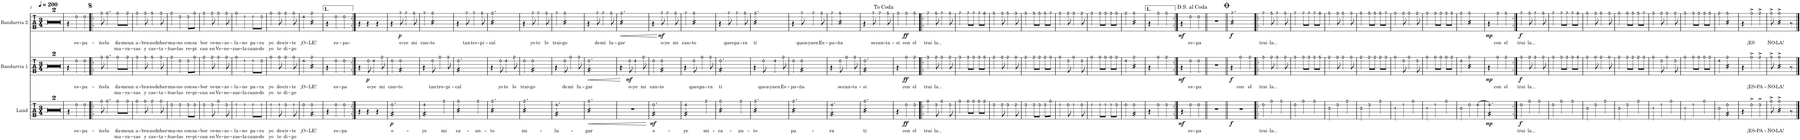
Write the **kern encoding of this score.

**kern	**text	**text	**dynam	**kern	**text	**text	**dynam	**kern	**text	**text	**dynam
*part3	*part3	*part3	*part3	*part2	*part2	*part2	*part2	*part1	*part1	*part1	*part1
*staff3	*staff3	*staff3	*staff3	*staff2	*staff2	*staff2	*staff2	*staff1	*staff1	*staff1	*staff1
*I"Laúd	*	*	*	*I"Bandurria 1	*	*	*	*I"Bandurria 2	*	*	*
*stria6	*	*	*	*stria6	*	*	*	*stria6	*	*	*
*	*	*	*	*	*	*	*	*	*	*	*
*k[]	*	*	*	*k[]	*	*	*	*k[]	*	*	*
*M3/4	*	*	*	*M3/4	*	*	*	*M3/4	*	*	*
*MM200	*	*	*	*MM200	*	*	*	*MM200	*	*	*
=1	=1	=1	=1	=1	=1	=1	=1	=1	=1	=1	=1
2.r	.	.	.	2.r	.	.	.	2.r	.	.	.
=2	=2	=2	=2	=2	=2	=2	=2	=2	=2	=2	=2
2.r	.	.	.	2.r	.	.	.	2.r	.	.	.
=3	=3	=3	=3	=3	=3	=3	=3	=3	=3	=3	=3
4r	.	.	.	4r	.	.	.	4r	.	.	.
!	!LO:LY:b	!	!	!	!LO:LY:b	!	!	!	!LO:LY:b	!	!
4e\	es-	.	.	4ee\	es-	.	.	4ee\	es-	.	.
!	!LO:LY:b	!	!	!	!LO:LY:b	!	!	!	!LO:LY:b	!	!
4e\	-pa-	.	.	4ee\	-pa-	.	.	4ee\	-pa-	.	.
=4!|:	=4!|:	=4!|:	=4!|:	=4!|:	=4!|:	=4!|:	=4!|:	=4!|:	=4!|:	=4!|:	=4!|:
!	!LO:LY:b	!	!	!	!LO:LY:b	!	!	!	!LO:LY:b	!	!
8a\	-ño-	.	.	8ccc\	-ño-	.	.	8ccc\	-ño-	.	.
!	!LO:LY:b	!	!	!	!LO:LY:b	!	!	!	!LO:LY:b	!	!
4.a\	-la	.	.	4.aa\	-la	.	.	4.aa\	-la	.	.
!	!LO:LY:b	!LO:LY:b	!	!	!LO:LY:b	!LO:LY:b	!	!	!LO:LY:b	!LO:LY:b	!
8a\L	da-	ma-	.	8aa\L	da-	ma-	.	8aa\L	da-	ma-	.
!	!LO:LY:b	!LO:LY:b	!	!	!LO:LY:b	!LO:LY:b	!	!	!LO:LY:b	!LO:LY:b	!
8a\J	-meun	-ra-	.	8bb\J	-meun	-ra-	.	8bb\J	-meun	-ra-	.
=5	=5	=5	=5	=5	=5	=5	=5	=5	=5	=5	=5
!	!LO:LY:b	!LO:LY:b	!	!	!LO:LY:b	!LO:LY:b	!	!	!LO:LY:b	!LO:LY:b	!
4a\	a-	-cas	.	4ccc\	a-	-cas	.	4ccc\	a-	-cas	.
!	!LO:LY:b	!LO:LY:b	!	!	!LO:LY:b	!LO:LY:b	!	!	!LO:LY:b	!LO:LY:b	!
8a\	-bra-	y	.	8ccc\	-bra-	y	.	8ccc\	-bra-	y	.
!	!LO:LY:b	!LO:LY:b	!	!	!LO:LY:b	!LO:LY:b	!	!	!LO:LY:b	!LO:LY:b	!
4b\	-zo	cas-	.	4ddd\	-zo	cas-	.	4ddd\	-zo	cas-	.
!	!LO:LY:b	!LO:LY:b	!	!	!LO:LY:b	!LO:LY:b	!	!	!LO:LY:b	!LO:LY:b	!
8a\	deher-	-ta-	.	8ccc\	deher-	-ta-	.	8ccc\	deher-	-ta-	.
=6	=6	=6	=6	=6	=6	=6	=6	=6	=6	=6	=6
!	!LO:LY:b	!LO:LY:b	!	!	!LO:LY:b	!LO:LY:b	!	!	!LO:LY:b	!LO:LY:b	!
4g\	-ma-	-ñue-	.	4bb\	-ma-	-ñue-	.	4bb\	-ma-	-ñue-	.
!	!LO:LY:b	!LO:LY:b	!	!	!LO:LY:b	!LO:LY:b	!	!	!LO:LY:b	!LO:LY:b	!
4g\	-no	-las	.	4gg\	-no	-las	.	4gg\	-no	-las	.
!	!LO:LY:b	!LO:LY:b	!	!	!LO:LY:b	!LO:LY:b	!	!	!LO:LY:b	!LO:LY:b	!
8g\L	con	re-	.	8gg\L	con	re-	.	8gg\L	con	re-	.
!	!LO:LY:b	!LO:LY:b	!	!	!LO:LY:b	!LO:LY:b	!	!	!LO:LY:b	!LO:LY:b	!
8g\J	sa-	-pi-	.	8aa\J	sa-	-pi-	.	8aa\J	sa	-pi	.
=7	=7	=7	=7	=7	=7	=7	=7	=7	=7	=7	=7
!	!LO:LY:b	!LO:LY:b	!	!	!LO:LY:b	!LO:LY:b	!	!	!LO:LY:b	!LO:LY:b	!
4g\	-bor	-can	.	4bb\	-bor	-can	.	4bb\	-bor	-can	.
!	!LO:LY:b	!LO:LY:b	!	!	!LO:LY:b	!LO:LY:b	!	!	!LO:LY:b	!LO:LY:b	!
8g\	ve-	en	.	8bb\	ve-	en	.	8bb\	ve-	en	.
!	!LO:LY:b	!LO:LY:b	!	!	!LO:LY:b	!LO:LY:b	!	!	!LO:LY:b	!LO:LY:b	!
4a\	-ne-	Ve-	.	4ccc\	-ne-	Ve-	.	4ccc\	-ne-	Ve-	.
!	!LO:LY:b	!LO:LY:b	!	!	!LO:LY:b	!LO:LY:b	!	!	!LO:LY:b	!LO:LY:b	!
8g\	-zo-	-ne-	.	8bb\	-zo-	-ne-	.	8bb\	-zo-	-ne-	.
=8	=8	=8	=8	=8	=8	=8	=8	=8	=8	=8	=8
!	!LO:LY:b	!LO:LY:b	!	!	!LO:LY:b	!LO:LY:b	!	!	!LO:LY:b	!LO:LY:b	!
4f\	-la-	-zue-	.	4aa\	-la-	-zue-	.	4aa\	-la-	-zue-	.
!	!LO:LY:b	!LO:LY:b	!	!	!LO:LY:b	!LO:LY:b	!	!	!LO:LY:b	!LO:LY:b	!
4f\	-no	-la	.	4ff\	-no	-la	.	4ff\	-no	-la	.
!	!LO:LY:b	!LO:LY:b	!	!	!LO:LY:b	!LO:LY:b	!	!	!LO:LY:b	!LO:LY:b	!
8f\L	pa-	cuan-	.	8ff\L	pa-	cuan-	.	8ff\L	pa-	cuan-	.
!	!LO:LY:b	!LO:LY:b	!	!	!LO:LY:b	!LO:LY:b	!	!	!LO:LY:b	!LO:LY:b	!
8f\J	-ra	-do	.	8gg\J	-ra	-do	.	8gg\J	-ra	-do	.
=9	=9	=9	=9	=9	=9	=9	=9	=9	=9	=9	=9
!	!LO:LY:b	!LO:LY:b	!	!	!LO:LY:b	!LO:LY:b	!	!	!LO:LY:b	!LO:LY:b	!
4f\	yo	yo	.	4aa\	yo	yo	.	4aa\	yo	yo	.
!	!LO:LY:b	!LO:LY:b	!	!	!LO:LY:b	!LO:LY:b	!	!	!LO:LY:b	!LO:LY:b	!
8f\	de-	te	.	8aa\	de-	te	.	8aa\	de-	te	.
!	!LO:LY:b	!LO:LY:b	!	!	!LO:LY:b	!LO:LY:b	!	!	!LO:LY:b	!LO:LY:b	!
4g\	-cir-	di-	.	4bb\	-cir-	di-	.	4bb\	-cir-	di-	.
!	!LO:LY:b	!LO:LY:b	!	!	!LO:LY:b	!LO:LY:b	!	!	!LO:LY:b	!LO:LY:b	!
8f\	-te	-go	.	8aa\	-te	-go	.	8aa\	-te	-go	.
=10	=10	=10	=10	=10	=10	=10	=10	=10	=10	=10	=10
!	!LO:LY:b	!	!	!	!LO:LY:b	!	!	!	!LO:LY:b	!	!
4e\	¡O-	.	.	4gg#X\	¡O-	.	.	4gg#X\	¡O-	.	.
!	!LO:LY:b	!	!	!	!LO:LY:b	!	!	!	!LO:LY:b	!	!
2e\	-LE!	.	.	2bb\	-LE!	.	.	2bb\	-LE!	.	.
=11	=11	=11	=11	=11	=11	=11	=11	=11	=11	=11	=11
4r	.	.	.	4r	.	.	.	4r	.	.	.
!	!LO:LY:b	!	!	!	!LO:LY:b	!	!	!	!LO:LY:b	!	!
4e\	es-	.	.	4ee\	es-	.	.	4ee\	es-	.	.
!	!LO:LY:b	!	!	!	!LO:LY:b	!	!	!	!LO:LY:b	!	!
4e\	-pa	.	.	4ee\	-pa	.	.	4ee\	-pa-	.	.
=12:|!	=12:|!	=12:|!	=12:|!	=12:|!	=12:|!	=12:|!	=12:|!	=12:|!	=12:|!	=12:|!	=12:|!
4r	.	.	.	4r	.	.	.	4r	.	.	.
!	!	!	!	!	!LO:LY:b	!	!LO:DY:b	!	!	!	!
4r	.	.	.	8ee\	o-	.	p	4r	.	.	.
!	!	!	!	!	!LO:LY:b	!	!	!	!	!	!
.	.	.	.	4gg#X\	-ye	.	.	.	.	.	.
4r	.	.	.	.	.	.	.	4r	.	.	.
!	!	!	!	!	!LO:LY:b	!	!	!	!	!	!
.	.	.	.	8bb\	mi	.	.	.	.	.	.
=13	=13	=13	=13	=13	=13	=13	=13	=13	=13	=13	=13
!	!LO:LY:b	!	!LO:DY:b	!	!LO:LY:b	!	!	!	!	!	!
2.e\	o-	.	p	4ee\	can-	.	.	4r	.	.	.
!	!	!	!	!	!LO:LY:b	!	!	!	!LO:LY:b	!	!LO:DY:b
.	.	.	.	2ee\	-to	.	.	8eee\	o-	.	p
!	!	!	!	!	!	!	!	!	!LO:LY:b	!	!
.	.	.	.	.	.	.	.	4eee\	-ye	.	.
!	!	!	!	!	!	!	!	!	!LO:LY:b	!	!
.	.	.	.	.	.	.	.	8ddd\	mi	.	.
=14	=14	=14	=14	=14	=14	=14	=14	=14	=14	=14	=14
!	!LO:LY:b	!	!	!	!	!	!	!	!LO:LY:b	!	!
2g#X\	-ye	.	.	4r	.	.	.	4eee\	can-	.	.
!	!	!	!	!	!LO:LY:b	!	!	!	!LO:LY:b	!	!
.	.	.	.	8ee\	tan	.	.	2ddd\	-to	.	.
!	!	!	!	!	!LO:LY:b	!	!	!	!	!	!
.	.	.	.	4aa\	tro-	.	.	.	.	.	.
!	!LO:LY:b	!	!	!	!	!	!	!	!	!	!
4b\	mi	.	.	.	.	.	.	.	.	.	.
!	!	!	!	!	!LO:LY:b	!	!	!	!	!	!
.	.	.	.	8ccc\	-pi-	.	.	.	.	.	.
=15	=15	=15	=15	=15	=15	=15	=15	=15	=15	=15	=15
!	!LO:LY:b	!	!	!	!LO:LY:b	!	!	!	!	!	!
2a\	ca-	.	.	2.ee\	-cal	.	.	4r	.	.	.
!	!	!	!	!	!	!	!	!	!LO:LY:b	!	!
.	.	.	.	.	.	.	.	8eee\	tan	.	.
!	!	!	!	!	!	!	!	!	!LO:LY:b	!	!
.	.	.	.	.	.	.	.	4eee\	tro-	.	.
!	!LO:LY:b	!	!	!	!	!	!	!	!	!	!
4b\	-an-	.	.	.	.	.	.	.	.	.	.
!	!	!	!	!	!	!	!	!	!LO:LY:b	!	!
.	.	.	.	.	.	.	.	8ddd\	-pi-	.	.
=16	=16	=16	=16	=16	=16	=16	=16	=16	=16	=16	=16
!	!LO:LY:b	!	!	!	!	!	!	!	!LO:LY:b	!	!
2.cc\	-to	.	.	4r	.	.	.	2.ccc\	-cal	.	.
!	!	!	!	!	!LO:LY:b	!	!	!	!	!	!
.	.	.	.	8ee\	yo	.	.	.	.	.	.
!	!	!	!	!	!LO:LY:b	!	!	!	!	!	!
.	.	.	.	4gg#X\	te	.	.	.	.	.	.
!	!	!	!	!	!LO:LY:b	!	!	!	!	!	!
.	.	.	.	8bb\	lo	.	.	.	.	.	.
=17	=17	=17	=17	=17	=17	=17	=17	=17	=17	=17	=17
!	!LO:LY:b	!	!	!	!LO:LY:b	!	!	!	!	!	!
2.b\	mi-	.	.	4ee\	trai-	.	.	4r	.	.	.
!	!	!	!	!	!LO:LY:b	!	!	!	!LO:LY:b	!	!
.	.	.	.	2ee\	-go	.	.	8eee\	yo	.	.
!	!	!	!	!	!	!	!	!	!LO:LY:b	!	!
.	.	.	.	.	.	.	.	4eee\	te	.	.
!	!	!	!	!	!	!	!	!	!LO:LY:b	!	!
.	.	.	.	.	.	.	.	8ddd\	lo	.	.
=18	=18	=18	=18	=18	=18	=18	=18	=18	=18	=18	=18
!	!LO:LY:b	!	!	!	!	!	!	!	!LO:LY:b	!	!
2.g#X\	-lu-	.	.	4r	.	.	.	4eee\	trai-	.	.
!	!	!	!	!	!LO:LY:b	!	!	!	!LO:LY:b	!	!
.	.	.	.	8ee\	de	.	.	2ddd\	-go	.	.
!	!	!	!	!	!LO:LY:b	!	!	!	!	!	!
.	.	.	.	4aa\	mi	.	.	.	.	.	.
!	!	!	!	!	!LO:LY:b	!	!	!	!	!	!
.	.	.	.	8ccc\	lu-	.	.	.	.	.	.
=19	=19	=19	=19	=19	=19	=19	=19	=19	=19	=19	=19
!	!LO:LY:b	!	!LO:HP:b	!	!LO:LY:b	!	!LO:HP:b	!	!	!	!
2.a\	-gar	.	<	2.ee\	-gar	.	<	4r	.	.	.
!	!	!	!	!	!	!	!	!	!LO:LY:b	!	!
.	.	.	.	.	.	.	.	8eee\	de	.	.
!	!	!	!	!	!	!	!	!	!LO:LY:b	!	!
.	.	.	.	.	.	.	.	4eee\	mi	.	.
!	!	!	!	!	!	!	!	!	!LO:LY:b	!	!
.	.	.	.	.	.	.	.	8ddd\	lu-	.	.
=20	=20	=20	=20	=20	=20	=20	=20	=20	=20	=20	=20
!	!	!	!	!	!	!	!	!	!LO:LY:b	!	!LO:HP:b
2.r	.	.	.	4r	.	.	.	2.ccc\	-gar	.	<
!	!	!	!	!	!LO:LY:b	!	!LO:DY:n=1:b	!	!	!	!
.	.	.	.	8ee\	o-	.	[ mf	.	.	.	.
!	!	!	!	!	!LO:LY:b	!	!	!	!	!	!
.	.	.	.	4gg#X\	-ye	.	.	.	.	.	.
!	!	!	!	!	!LO:LY:b	!	!	!	!	!	!
.	.	.	.	8bb\	mi	.	.	.	.	.	.
.	.	.	[	.	.	.	.	.	.	.	.
=21	=21	=21	=21	=21	=21	=21	=21	=21	=21	=21	=21
!	!LO:LY:b	!	!LO:DY:b	!	!LO:LY:b	!	!	!	!	!	!
2.e\	o-	.	mf	4ee\	can-	.	.	4r	.	.	.
!	!	!	!	!	!LO:LY:b	!	!	!	!LO:LY:b	!	!LO:DY:n=1:b
.	.	.	.	2ee\	-to	.	.	8eee\	o-	.	[ mf
!	!	!	!	!	!	!	!	!	!LO:LY:b	!	!
.	.	.	.	.	.	.	.	4eee\	-ye	.	.
!	!	!	!	!	!	!	!	!	!LO:LY:b	!	!
.	.	.	.	.	.	.	.	8ddd\	mi	.	.
=22	=22	=22	=22	=22	=22	=22	=22	=22	=22	=22	=22
!	!LO:LY:b	!	!	!	!	!	!	!	!LO:LY:b	!	!
2g#X\	-ye	.	.	4r	.	.	.	4eee\	can-	.	.
!	!	!	!	!	!LO:LY:b	!	!	!	!LO:LY:b	!	!
.	.	.	.	8ee\	ques	.	.	2ddd\	-to	.	.
!	!	!	!	!	!LO:LY:b	!	!	!	!	!	!
.	.	.	.	4aa\	pa-	.	.	.	.	.	.
!	!LO:LY:b	!	!	!	!	!	!	!	!	!	!
4b\	mi-	.	.	.	.	.	.	.	.	.	.
!	!	!	!	!	!LO:LY:b	!	!	!	!	!	!
.	.	.	.	8ccc\	-ra	.	.	.	.	.	.
=23	=23	=23	=23	=23	=23	=23	=23	=23	=23	=23	=23
!	!LO:LY:b	!	!	!	!LO:LY:b	!	!	!	!	!	!
2a\	-ca-	.	.	2.ee\	tí	.	.	4r	.	.	.
!	!	!	!	!	!	!	!	!	!LO:LY:b	!	!
.	.	.	.	.	.	.	.	8eee\	ques	.	.
!	!	!	!	!	!	!	!	!	!LO:LY:b	!	!
.	.	.	.	.	.	.	.	4eee\	pa-	.	.
!	!LO:LY:b	!	!	!	!	!	!	!	!	!	!
4b\	-an-	.	.	.	.	.	.	.	.	.	.
!	!	!	!	!	!	!	!	!	!LO:LY:b	!	!
.	.	.	.	.	.	.	.	8ddd\	-ra	.	.
=24	=24	=24	=24	=24	=24	=24	=24	=24	=24	=24	=24
!	!LO:LY:b	!	!	!	!	!	!	!	!LO:LY:b	!	!
2.cc\	-to	.	.	4r	.	.	.	2.ccc\	tí	.	.
!	!	!	!	!	!LO:LY:b	!	!	!	!	!	!
.	.	.	.	8ee\	quea-	.	.	.	.	.	.
!	!	!	!	!	!LO:LY:b	!	!	!	!	!	!
.	.	.	.	4gg#X\	-yaen	.	.	.	.	.	.
!	!	!	!	!	!LO:LY:b	!	!	!	!	!	!
.	.	.	.	8bb\	Es-	.	.	.	.	.	.
=25	=25	=25	=25	=25	=25	=25	=25	=25	=25	=25	=25
!	!LO:LY:b	!	!	!	!LO:LY:b	!	!	!	!	!	!
2.b\	pa-	.	.	4ee\	-pa-	.	.	4r	.	.	.
!	!	!	!	!	!LO:LY:b	!	!	!	!LO:LY:b	!	!
.	.	.	.	2ee\	-ña	.	.	8eee\	quea-	.	.
!	!	!	!	!	!	!	!	!	!LO:LY:b	!	!
.	.	.	.	.	.	.	.	4eee\	-yaen	.	.
!	!	!	!	!	!	!	!	!	!LO:LY:b	!	!
.	.	.	.	.	.	.	.	8ddd\	Es-	.	.
=26	=26	=26	=26	=26	=26	=26	=26	=26	=26	=26	=26
!	!LO:LY:b	!	!	!	!	!	!	!	!LO:LY:b	!	!
2.g#X\	-ra	.	.	4r	.	.	.	4eee\	-pa-	.	.
!	!	!	!	!	!LO:LY:b	!	!	!	!LO:LY:b	!	!
.	.	.	.	8ee\	se	.	.	2ddd\	-ña	.	.
!	!	!	!	!	!LO:LY:b	!	!	!	!	!	!
.	.	.	.	4aa\	can-	.	.	.	.	.	.
!	!	!	!	!	!LO:LY:b	!	!	!	!	!	!
.	.	.	.	8ccc\	-ta-	.	.	.	.	.	.
=27	=27	=27	=27	=27	=27	=27	=27	=27	=27	=27	=27
!	!LO:LY:b	!	!	!	!LO:LY:b	!	!	!	!	!	!
2.a\	tí	.	.	2.ee\	-sí	.	.	4r	.	.	.
!	!	!	!	!	!	!	!	!	!LO:LY:b	!	!
.	.	.	.	.	.	.	.	8eee\	se	.	.
!	!	!	!	!	!	!	!	!	!LO:LY:b	!	!
.	.	.	.	.	.	.	.	4eee\	can-	.	.
!	!	!	!	!	!	!	!	!	!LO:LY:b	!	!
.	.	.	.	.	.	.	.	8ddd\	-ta-	.	.
=28	=28	=28	=28	=28	=28	=28	=28	=28	=28	=28	=28
!	!	!	!	!	!	!	!	!	!LO:LY:b	!	!
4r	.	.	.	4r	.	.	.	4ccc\	-sí	.	.
!	!LO:LY:b	!	!LO:DY:b	!	!LO:LY:b	!	!LO:DY:b	!	!LO:LY:b	!	!LO:DY:b
4e\	con	.	ff	4aa\	con	.	ff	4ccc\	con	.	ff
!	!LO:LY:b	!	!	!	!LO:LY:b	!	!	!	!LO:LY:b	!	!
4g\	el	.	.	4bb\	el	.	.	4ddd\	el	.	.
=29!|:	=29!|:	=29!|:	=29!|:	=29!|:	=29!|:	=29!|:	=29!|:	=29!|:	=29!|:	=29!|:	=29!|:
!	!LO:LY:b	!	!	!	!LO:LY:b	!	!	!	!LO:LY:b	!	!
4a\	trai	.	.	4ccc\	trai	.	.	4eee\	trai	.	.
!	!LO:LY:b	!	!	!	!LO:LY:b	!	!	!	!LO:LY:b	!	!
8g\	la...	.	.	8bb\	la...	.	.	8ddd\	la...	.	.
4a\	.	.	.	4ccc\	.	.	.	4eee\	.	.	.
8g\	.	.	.	8bb\	.	.	.	8ddd\	.	.	.
=30	=30	=30	=30	=30	=30	=30	=30	=30	=30	=30	=30
4a\	.	.	.	4ccc\	.	.	.	4eee\	.	.	.
8a\L	.	.	.	8ccc\L	.	.	.	8eee\L	.	.	.
8a\J	.	.	.	8ccc\J	.	.	.	8eee\J	.	.	.
8a\L	.	.	.	8ccc\L	.	.	.	8eee\L	.	.	.
8b\J	.	.	.	8ddd\J	.	.	.	8fff\J	.	.	.
=31	=31	=31	=31	=31	=31	=31	=31	=31	=31	=31	=31
4g\	.	.	.	4bb\	.	.	.	4ddd\	.	.	.
8f#X\	.	.	.	8aa\	.	.	.	8ccc\	.	.	.
4g\	.	.	.	4bb\	.	.	.	4ddd\	.	.	.
8f#\	.	.	.	8aa\	.	.	.	8ccc\	.	.	.
=32	=32	=32	=32	=32	=32	=32	=32	=32	=32	=32	=32
4g\	.	.	.	4bb\	.	.	.	4ddd\	.	.	.
8g\L	.	.	.	8bb\L	.	.	.	8ddd\L	.	.	.
8g\J	.	.	.	8bb\J	.	.	.	8ddd\J	.	.	.
8g\L	.	.	.	8bb\L	.	.	.	8ddd\L	.	.	.
8a\J	.	.	.	8ccc\J	.	.	.	8eee\J	.	.	.
=33	=33	=33	=33	=33	=33	=33	=33	=33	=33	=33	=33
4f\	.	.	.	4aa\	.	.	.	4ccc\	.	.	.
8e\	.	.	.	8gg\	.	.	.	8bb\	.	.	.
4f\	.	.	.	4aa\	.	.	.	4ccc\	.	.	.
8e\	.	.	.	8gg\	.	.	.	8bb\	.	.	.
=34	=34	=34	=34	=34	=34	=34	=34	=34	=34	=34	=34
4f\	.	.	.	4aa\	.	.	.	4ccc\	.	.	.
8f\L	.	.	.	8aa\L	.	.	.	8ccc\L	.	.	.
8f\J	.	.	.	8aa\J	.	.	.	8ccc\J	.	.	.
8f\L	.	.	.	8aa\L	.	.	.	8ccc\L	.	.	.
8g\J	.	.	.	8bb\J	.	.	.	8ddd\J	.	.	.
=35	=35	=35	=35	=35	=35	=35	=35	=35	=35	=35	=35
4e\	.	.	.	4gg#X\	.	.	.	4bb\	.	.	.
2e\	.	.	.	2bb\	.	.	.	2ddd\	.	.	.
=36	=36	=36	=36	=36	=36	=36	=36	=36	=36	=36	=36
4r	.	.	.	4r	.	.	.	4r	.	.	.
4e\	.	.	.	4aa\	.	.	.	4ccc\	.	.	.
4g\	.	.	.	4bb\	.	.	.	4ddd\	.	.	.
=37:|!	=37:|!	=37:|!	=37:|!	=37:|!	=37:|!	=37:|!	=37:|!	=37:|!	=37:|!	=37:|!	=37:|!
!	!	!	!LO:DY:b	!	!	!	!LO:DY:b	!	!	!	!LO:DY:b
4r	.	.	mf	4r	.	.	mf	4r	.	.	mf
!	!LO:LY:b	!	!	!	!LO:LY:b	!	!	!	!LO:LY:b	!	!
4e\	es-	.	.	4ee\	es-	.	.	4ee\	es-	.	.
!	!LO:LY:b	!	!	!	!LO:LY:b	!	!	!	!LO:LY:b	!	!
4e\	-pa	.	.	4ee\	-pa	.	.	4ee\	-pa	.	.
=38||	=38||	=38||	=38||	=38||	=38||	=38||	=38||	=38||	=38||	=38||	=38||
2.r	.	.	.	2.r	.	.	.	2.r	.	.	.
=39||	=39||	=39||	=39||	=39||	=39||	=39||	=39||	=39||	=39||	=39||	=39||
!	!	!	!LO:DY:b	!	!	!	!LO:DY:b	!	!	!	!LO:DY:b
2.r	.	.	f	4r	.	.	f	2.eee\	.	.	f
!	!	!	!	!	!LO:LY:b	!	!	!	!	!	!
.	.	.	.	4aa\	con	.	.	.	.	.	.
!	!	!	!	!	!LO:LY:b	!	!	!	!	!	!
.	.	.	.	4bb\	el	.	.	.	.	.	.
=40!|:	=40!|:	=40!|:	=40!|:	=40!|:	=40!|:	=40!|:	=40!|:	=40!|:	=40!|:	=40!|:	=40!|:
!	!LO:LY:b	!	!	!	!LO:LY:b	!	!	!	!LO:LY:b	!	!
4e\	trai	.	.	4ccc\	trai	.	.	4eee\	trai	.	.
!	!LO:LY:b	!	!	!	!LO:LY:b	!	!	!	!LO:LY:b	!	!
4a\	la...	.	.	8bb\	la...	.	.	8ddd\	la...	.	.
.	.	.	.	4ccc\	.	.	.	4eee\	.	.	.
4cc\	.	.	.	.	.	.	.	.	.	.	.
.	.	.	.	8bb\	.	.	.	8ddd\	.	.	.
=41	=41	=41	=41	=41	=41	=41	=41	=41	=41	=41	=41
4e\	.	.	.	4ccc\	.	.	.	4eee\	.	.	.
4a\	.	.	.	8ccc\L	.	.	.	8eee\L	.	.	.
.	.	.	.	8ccc\J	.	.	.	8eee\J	.	.	.
4cc\	.	.	.	8ccc\L	.	.	.	8eee\L	.	.	.
.	.	.	.	8ddd\J	.	.	.	8fff\J	.	.	.
=42	=42	=42	=42	=42	=42	=42	=42	=42	=42	=42	=42
4d\	.	.	.	4bb\	.	.	.	4ddd\	.	.	.
4g\	.	.	.	8aa\	.	.	.	8ccc\	.	.	.
.	.	.	.	4bb\	.	.	.	4ddd\	.	.	.
4b\	.	.	.	.	.	.	.	.	.	.	.
.	.	.	.	8aa\	.	.	.	8ccc\	.	.	.
=43	=43	=43	=43	=43	=43	=43	=43	=43	=43	=43	=43
4d\	.	.	.	4bb\	.	.	.	4ddd\	.	.	.
4g\	.	.	.	8bb\L	.	.	.	8ddd\L	.	.	.
.	.	.	.	8bb\J	.	.	.	8ddd\J	.	.	.
4b\	.	.	.	8bb\L	.	.	.	8ddd\L	.	.	.
.	.	.	.	8ccc\J	.	.	.	8eee\J	.	.	.
=44	=44	=44	=44	=44	=44	=44	=44	=44	=44	=44	=44
4c\	.	.	.	4aa\	.	.	.	4ccc\	.	.	.
4f\	.	.	.	8gg\	.	.	.	8bb\	.	.	.
.	.	.	.	4aa\	.	.	.	4ccc\	.	.	.
4a\	.	.	.	.	.	.	.	.	.	.	.
.	.	.	.	8gg\	.	.	.	8bb\	.	.	.
=45	=45	=45	=45	=45	=45	=45	=45	=45	=45	=45	=45
4c\	.	.	.	4aa\	.	.	.	4ccc\	.	.	.
4f\	.	.	.	8aa\L	.	.	.	8ccc\L	.	.	.
.	.	.	.	8aa\J	.	.	.	8ccc\J	.	.	.
4a\	.	.	.	8aa\L	.	.	.	8ccc\L	.	.	.
.	.	.	.	8bb\J	.	.	.	8ddd\J	.	.	.
=46	=46	=46	=46	=46	=46	=46	=46	=46	=46	=46	=46
4B\	.	.	.	4gg#X\	.	.	.	4bb\	.	.	.
4e\	.	.	.	2bb\	.	.	.	2ddd\	.	.	.
[4a-\	.	.	.	.	.	.	.	.	.	.	.
=47	=47	=47	=47	=47	=47	=47	=47	=47	=47	=47	=47
!	!	!	!LO:DY:b	!	!	!	!LO:DY:b	!	!	!	!LO:DY:b
2.a-\]	.	.	mp	4r	.	.	mp	4r	.	.	mp
!	!	!	!	!	!LO:LY:b	!	!	!	!LO:LY:b	!	!
.	.	.	.	4aa\	con	.	.	4ccc\	con	.	.
!	!	!	!	!	!LO:LY:b	!	!	!	!LO:LY:b	!	!
.	.	.	.	4bb\	el	.	.	4ddd\	el	.	.
=48:|!	=48:|!	=48:|!	=48:|!	=48:|!	=48:|!	=48:|!	=48:|!	=48:|!	=48:|!	=48:|!	=48:|!
!	!LO:LY:b	!	!LO:DY:b	!	!LO:LY:b	!	!LO:DY:b	!	!LO:LY:b	!	!LO:DY:b
4e\	trai	.	f	4ccc\	trai	.	f	4eee\	trai	.	f
!	!LO:LY:b	!	!	!	!LO:LY:b	!	!	!	!LO:LY:b	!	!
4a\	la...	.	.	8bb\	la...	.	.	8ddd\	la...	.	.
.	.	.	.	4ccc\	.	.	.	4eee\	.	.	.
4cc\	.	.	.	.	.	.	.	.	.	.	.
.	.	.	.	8bb\	.	.	.	8ddd\	.	.	.
=49	=49	=49	=49	=49	=49	=49	=49	=49	=49	=49	=49
4e\	.	.	.	4ccc\	.	.	.	4eee\	.	.	.
4a\	.	.	.	8ccc\L	.	.	.	8eee\L	.	.	.
.	.	.	.	8ccc\J	.	.	.	8eee\J	.	.	.
4cc\	.	.	.	8ccc\L	.	.	.	8eee\L	.	.	.
.	.	.	.	8ddd\J	.	.	.	8fff\J	.	.	.
=50	=50	=50	=50	=50	=50	=50	=50	=50	=50	=50	=50
4d\	.	.	.	4bb\	.	.	.	4ddd\	.	.	.
4g\	.	.	.	8aa\	.	.	.	8ccc\	.	.	.
.	.	.	.	4bb\	.	.	.	4ddd\	.	.	.
4b\	.	.	.	.	.	.	.	.	.	.	.
.	.	.	.	8aa\	.	.	.	8ccc\	.	.	.
=51	=51	=51	=51	=51	=51	=51	=51	=51	=51	=51	=51
4d\	.	.	.	4bb\	.	.	.	4ddd\	.	.	.
4g\	.	.	.	8bb\L	.	.	.	8ddd\L	.	.	.
.	.	.	.	8bb\J	.	.	.	8ddd\J	.	.	.
4b\	.	.	.	8bb\L	.	.	.	8ddd\L	.	.	.
.	.	.	.	8ccc\J	.	.	.	8eee\J	.	.	.
=52	=52	=52	=52	=52	=52	=52	=52	=52	=52	=52	=52
4c\	.	.	.	4aa\	.	.	.	4ccc\	.	.	.
4f\	.	.	.	8gg\	.	.	.	8bb\	.	.	.
.	.	.	.	4aa\	.	.	.	4ccc\	.	.	.
4a\	.	.	.	.	.	.	.	.	.	.	.
.	.	.	.	8gg\	.	.	.	8bb\	.	.	.
=53	=53	=53	=53	=53	=53	=53	=53	=53	=53	=53	=53
4c\	.	.	.	4aa\	.	.	.	4ccc\	.	.	.
4f\	.	.	.	8aa\L	.	.	.	8ccc\L	.	.	.
.	.	.	.	8aa\J	.	.	.	8ccc\J	.	.	.
4a\	.	.	.	8aa\L	.	.	.	8ccc\L	.	.	.
.	.	.	.	8bb\J	.	.	.	8ddd\J	.	.	.
=54	=54	=54	=54	=54	=54	=54	=54	=54	=54	=54	=54
4B\	.	.	.	4gg#X\	.	.	.	4bb\	.	.	.
2e\	.	.	.	2bb\	.	.	.	2ddd\	.	.	.
=55	=55	=55	=55	=55	=55	=55	=55	=55	=55	=55	=55
4r	.	.	.	4r	.	.	.	4r	.	.	.
!	!LO:LY:b	!	!	!	!LO:LY:b	!	!	!	!LO:LY:b	!	!
4e^\	¡ES-	.	.	4aa^\	¡ES-	.	.	4ccc^\	¡ES	.	.
!	!LO:LY:b	!	!	!	!LO:LY:b	!	!	!	!	!	!
4g^\	-PA-	.	.	4bb^\	-PA-	.	.	4bb^\	.	.	.
=	=	=	=	=	=	=	=	=	=	=	=
*-	*-	*-	*-	*-	*-	*-	*-	*-	*-	*-	*-
